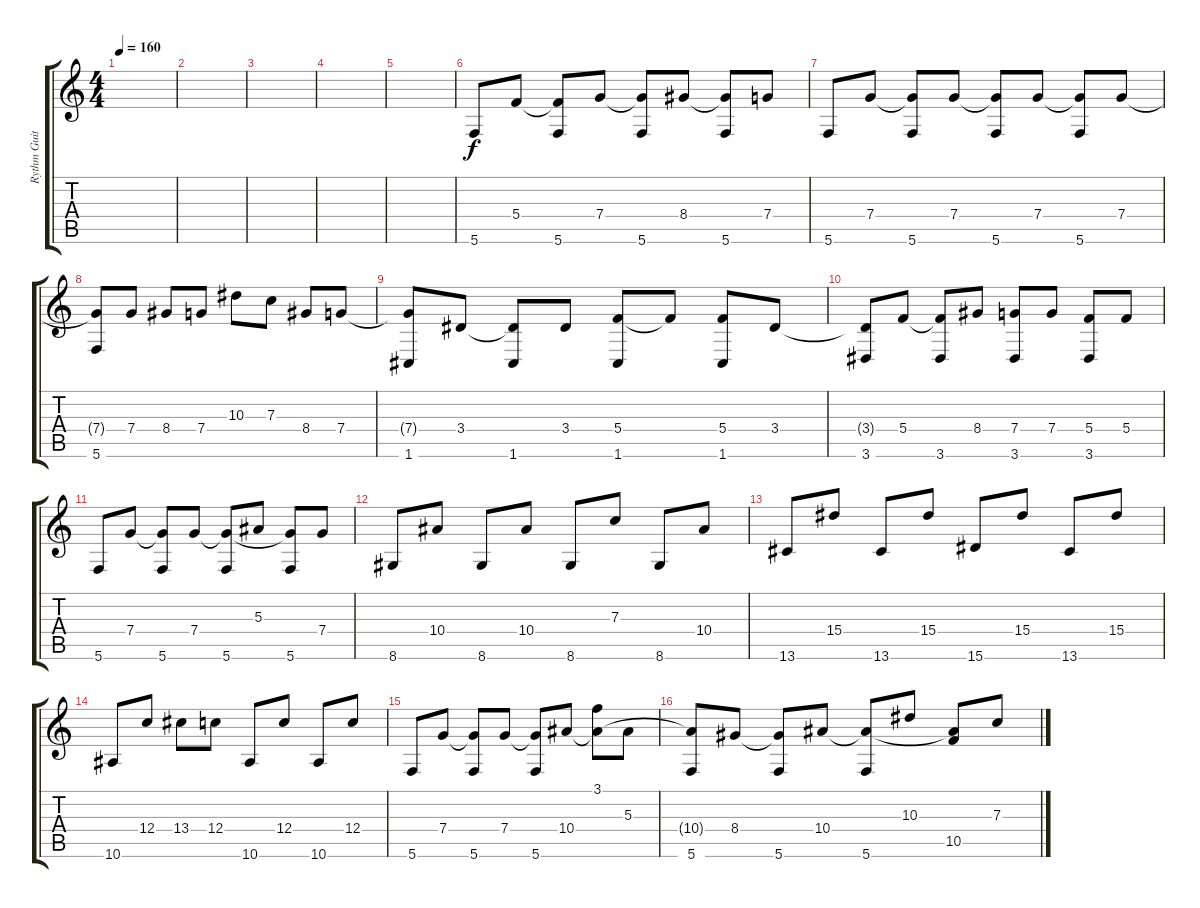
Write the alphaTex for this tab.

\track ("Rythm Guitar" "Rythm Guit") {instrument electricguitarclean}
\staff {score tabs}
\tuning (D4 A3 F3 C3 G2 C2) {hide}
\ts (4 4)
\tempo 160
\clef g2
\ks c
|
|
|
|
|
5.6.8 5.4.8 (5.4{t} 5.6).8 7.4.8 (7.4{t} 5.6).8 8.4.8 (8.4{t} 5.6).8 7.4.8 |
5.6.8 7.4.8 (7.4{t} 5.6).8 7.4.8 (7.4{t} 5.6).8 7.4.8 (7.4{t} 5.6).8 7.4.8 |
(7.4{t} 5.6).8 7.4.8 8.4.8 7.4.8 10.3.8 7.3.8 8.4.8 7.4.8 |
(7.4{t} 1.6).8 3.4.8 (3.4{t} 1.6).8 3.4.8 (5.4 1.6).8 5.4{t}.8 (5.4 1.6).8 3.4.8 |
(3.4{t} 3.6).8 5.4.8 (5.4{t} 3.6).8 8.4.8 (7.4 3.6).8 7.4.8 (5.4 3.6).8 5.4.8 |
5.6.8 7.4.8 (7.4{t} 5.6).8 7.4.8 (7.4{t} 5.6).8 5.3.8 (7.4{t} 5.6).8 7.4.8 |
8.6.8 10.4.8 8.6.8 10.4.8 8.6.8 7.3.8 8.6.8 10.4.8 |
13.6.8 15.4.8 13.6.8 15.4.8 15.6.8 15.4.8 13.6.8 15.4.8 |
10.6.8 12.4.8 13.4.8 12.4.8 10.6.8 12.4.8 10.6.8 12.4.8 |
5.6.8 7.4.8 (7.4{t} 5.6).8 7.4.8 (7.4{t} 5.6).8 10.4.8 (3.1 10.4{t}).8 5.3.8 |
(10.4{t} 5.6).8 8.4.8 (8.4{t} 5.6).8 10.4.8 (10.4{t} 5.6).8 10.3.8 (10.4{t} 10.5).8 7.3.8
